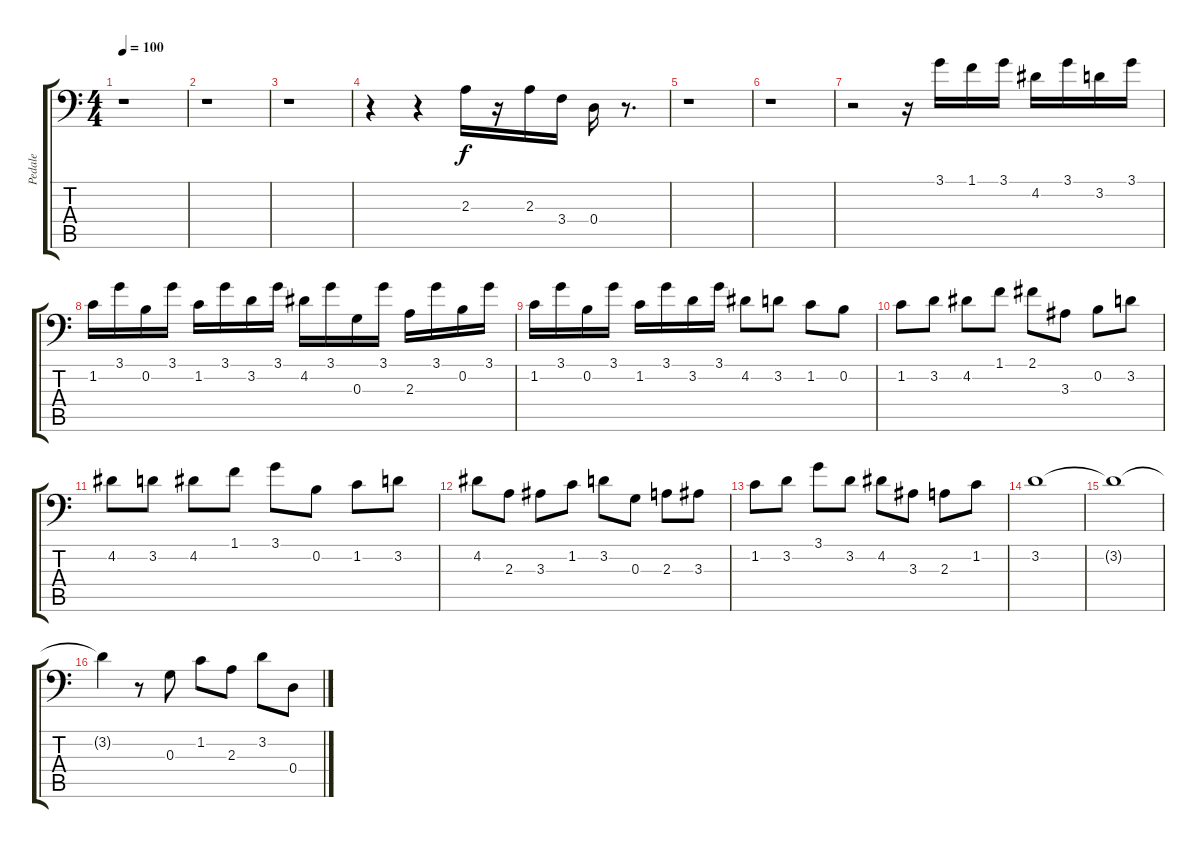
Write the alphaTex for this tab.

\track ("Pedale" "Pedale") {instrument overdrivenguitar}
\staff {score tabs}
\tuning (E3 B2 G2 D2 A1 E1) {hide}
\ts (4 4)
\tempo 100
\clef f4
\ks c
r.1{dy f} |
r.1 |
r.1 |
r.4 r.4 2.3.16 r.16 2.3.16 3.4.16 0.4.16 r.8{d} |
r.1 |
r.1 |
r.2 r.16 3.1.16 1.1.16 3.1.16 4.2.16 3.1.16 3.2.16 3.1.16 |
1.2.16 3.1.16 0.2.16 3.1.16 1.2.16 3.1.16 3.2.16 3.1.16 4.2.16 3.1.16 0.3.16 3.1.16 2.3.16 3.1.16 0.2.16 3.1.16 |
1.2.16 3.1.16 0.2.16 3.1.16 1.2.16 3.1.16 3.2.16 3.1.16 4.2.8 3.2.8 1.2.8 0.2.8 |
1.2.8 3.2.8 4.2.8 1.1.8 2.1.8 3.3.8 0.2.8 3.2.8 |
4.2.8 3.2.8 4.2.8 1.1.8 3.1.8 0.2.8 1.2.8 3.2.8 |
4.2.8 2.3.8 3.3.8 1.2.8 3.2.8 0.3.8 2.3.8 3.3.8 |
1.2.8 3.2.8 3.1.8 3.2.8 4.2.8 3.3.8 2.3.8 1.2.8 |
3.2.1 |
3.2{t}.1 |
3.2{t}.4 r.8 0.3.8 1.2.8 2.3.8 3.2.8 0.4.8
